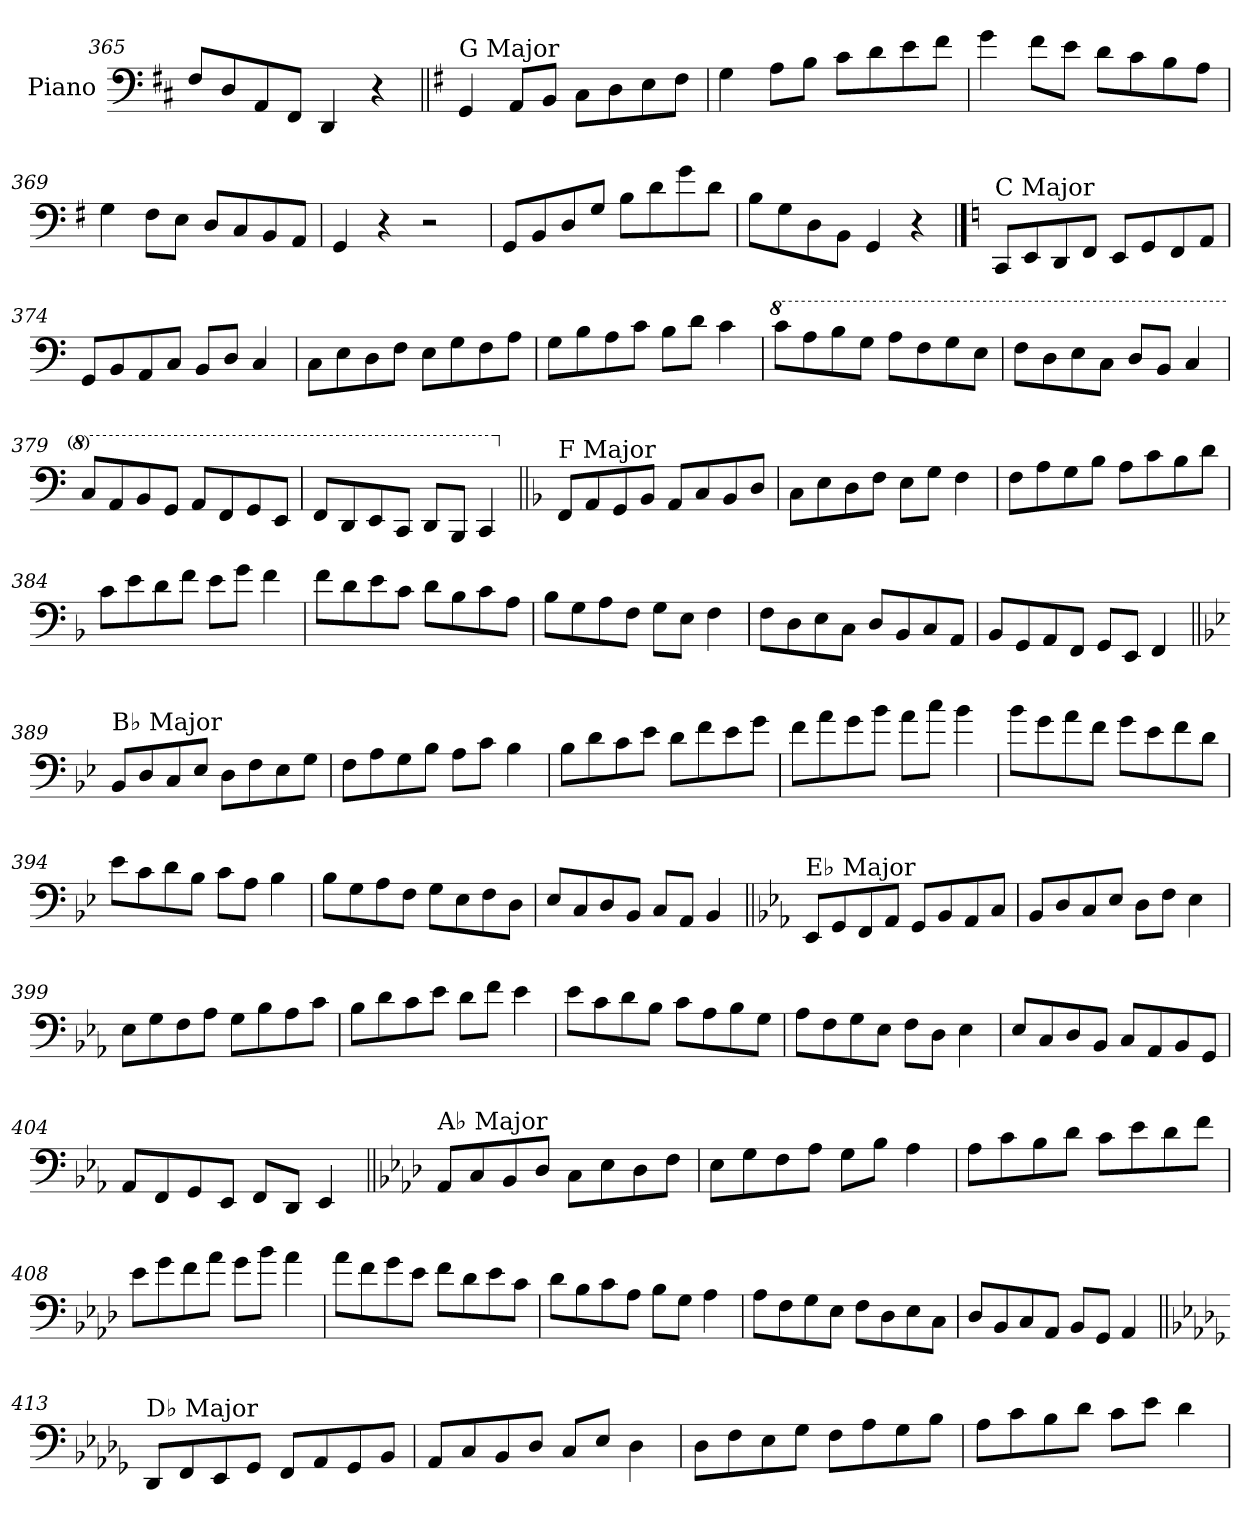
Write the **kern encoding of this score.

**kern
*part1
*staff1
*I"Piano
*I'Pno.
*clefF4
*k[f#c#]
=365
8F#/L
8D/
8AA/
8FF#/J
4DD/
4r
!!LO:LB:g=z
=366||
*k[f#]
!LO:TX:a:t=G Major
4GG/
8AA/L
8BB/J
8C\L
8D\
8E\
8F#\J
=367
4G\
8A\L
8B\J
8c\L
8d\
8e\
8f#\J
=368
4g\
8f#\L
8e\J
8d\L
8c\
8B\
8A\J
=369
4G\
8F#\L
8E\J
8D/L
8C/
8BB/
8AA/J
=370
4GG/
4r
2r
=371
8GG/L
8BB/
8D/
8G/J
8B\L
8d\
8g\
8d\J
=372
8B\L
8G\
8D\
8BB\J
4GG/
4r
!!LO:PB:g=z
==373
*k[]
!LO:TX:a:t=C Major
8CC/L
8EE/
8DD/
8FF/J
8EE/L
8GG/
8FF/
8AA/J
=374
8GG/L
8BB/
8AA/
8C/J
8BB/L
8D/J
4C/
=375
8C\L
8E\
8D\
8F\J
8E\L
8G\
8F\
8A\J
=376
8G\L
8B\
8A\
8c\J
8B\L
8d\J
4c\
!!LO:LB:g=z
=377
*8va
8cc\L
8a\
8b\
8g\J
8a\L
8f\
8g\
8e\J
=378
8f\L
8d\
8e\
8c\J
8d/L
8B/J
4c/
=379
8c/L
8A/
8B/
8G/J
8A/L
8F/
8G/
8E/J
=380
8F/L
8D/
8E/
8C/J
8D/L
8BB/J
4C/
!!LO:LB:g=z
=381||
*k[b-]
*X8va
!LO:TX:a:t=F Major
8FF/L
8AA/
8GG/
8BB-/J
8AA/L
8C/
8BB-/
8D/J
=382
8C\L
8E\
8D\
8F\J
8E\L
8G\J
4F\
=383
8F\L
8A\
8G\
8B-\J
8A\L
8c\
8B-\
8d\J
=384
8c\L
8e\
8d\
8f\J
8e\L
8g\J
4f\
!!LO:LB:g=z
=385
8f\L
8d\
8e\
8c\J
8d\L
8B-\
8c\
8A\J
=386
8B-\L
8G\
8A\
8F\J
8G\L
8E\J
4F\
=387
8F\L
8D\
8E\
8C\J
8D/L
8BB-/
8C/
8AA/J
=388
8BB-/L
8GG/
8AA/
8FF/J
8GG/L
8EE/J
4FF/
!!LO:LB:g=z
=389||
*k[b-e-]
!LO:TX:a:t=B♭ Major
8BB-/L
8D/
8C/
8E-/J
8D\L
8F\
8E-\
8G\J
=390
8F\L
8A\
8G\
8B-\J
8A\L
8c\J
4B-\
=391
8B-\L
8d\
8c\
8e-\J
8d\L
8f\
8e-\
8g\J
=392
8f\L
8a\
8g\
8b-\J
8a\L
8cc\J
4b-\
!!LO:LB:g=z
=393
8b-\L
8g\
8a\
8f\J
8g\L
8e-\
8f\
8d\J
=394
8e-\L
8c\
8d\
8B-\J
8c\L
8A\J
4B-\
=395
8B-\L
8G\
8A\
8F\J
8G\L
8E-\
8F\
8D\J
=396
8E-/L
8C/
8D/
8BB-/J
8C/L
8AA/J
4BB-/
!!LO:LB:g=z
=397||
*k[b-e-a-]
!LO:TX:a:t=E♭ Major
8EE-/L
8GG/
8FF/
8AA-/J
8GG/L
8BB-/
8AA-/
8C/J
=398
8BB-/L
8D/
8C/
8E-/J
8D\L
8F\J
4E-\
=399
8E-\L
8G\
8F\
8A-\J
8G\L
8B-\
8A-\
8c\J
=400
8B-\L
8d\
8c\
8e-\J
8d\L
8f\J
4e-\
!!LO:LB:g=z
=401
8e-\L
8c\
8d\
8B-\J
8c\L
8A-\
8B-\
8G\J
=402
8A-\L
8F\
8G\
8E-\J
8F\L
8D\J
4E-\
=403
8E-/L
8C/
8D/
8BB-/J
8C/L
8AA-/
8BB-/
8GG/J
=404
8AA-/L
8FF/
8GG/
8EE-/J
8FF/L
8DD/J
4EE-/
!!LO:PB:g=z
=405||
*k[b-e-a-d-]
!LO:TX:a:t=A♭ Major
8AA-/L
8C/
8BB-/
8D-/J
8C\L
8E-\
8D-\
8F\J
=406
8E-\L
8G\
8F\
8A-\J
8G\L
8B-\J
4A-\
=407
8A-\L
8c\
8B-\
8d-\J
8c\L
8e-\
8d-\
8f\J
=408
8e-\L
8g\
8f\
8a-\J
8g\L
8b-\J
4a-\
!!LO:LB:g=z
=409
8a-\L
8f\
8g\
8e-\J
8f\L
8d-\
8e-\
8c\J
=410
8d-\L
8B-\
8c\
8A-\J
8B-\L
8G\J
4A-\
=411
8A-\L
8F\
8G\
8E-\J
8F\L
8D-\
8E-\
8C\J
=412
8D-/L
8BB-/
8C/
8AA-/J
8BB-/L
8GG/J
4AA-/
!!LO:LB:g=z
=413||
*k[b-e-a-d-g-]
!LO:TX:a:t=D♭ Major
8DD-/L
8FF/
8EE-/
8GG-/J
8FF/L
8AA-/
8GG-/
8BB-/J
=414
8AA-/L
8C/
8BB-/
8D-/J
8C/L
8E-/J
4D-\
=415
8D-\L
8F\
8E-\
8G-\J
8F\L
8A-\
8G-\
8B-\J
=416
8A-\L
8c\
8B-\
8d-\J
8c\L
8e-\J
4d-\
=
*-
